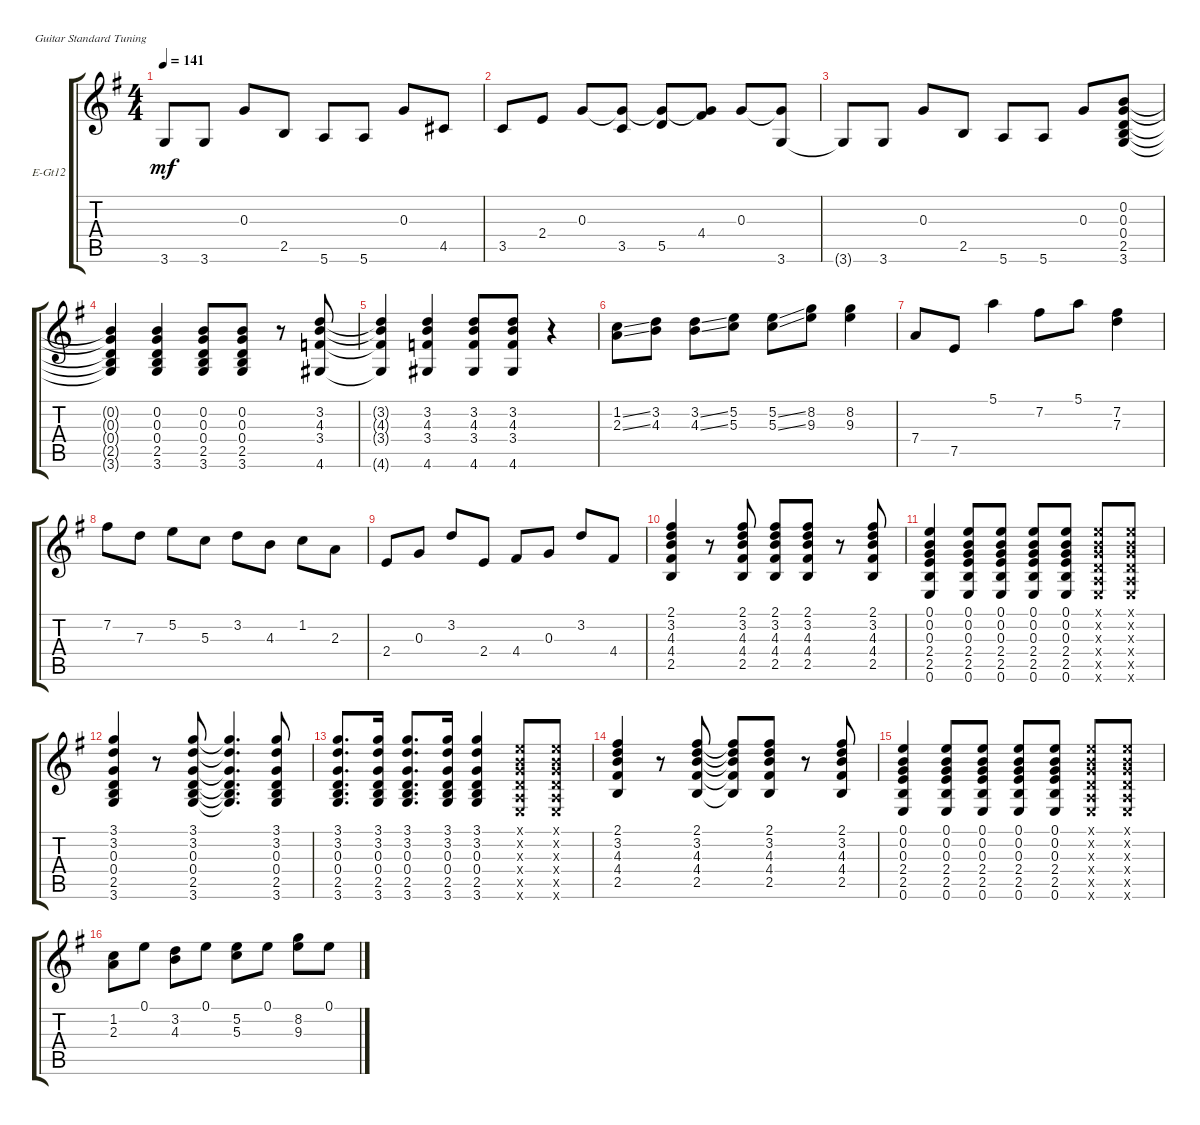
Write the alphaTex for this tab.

\defaultSystemsLayout 4
\bracketExtendMode groupsimilarinstruments
\firstSystemTrackNameOrientation horizontal
\otherSystemsTrackNameOrientation horizontal
\track ("12 St. Electric Guitar" "E-Gt12") {instrument electricguitarclean}
\staff {score tabs}
\tuning (E4 B3 G3 D3 A2 E2)
\ts (4 4)
\tempo 141
\clef g2
\scale
0.333333
\ks g
3.6{t}.8{dy mf} 3.6.8 0.3.8 2.5.8 5.6.8 5.6.8 0.3.8 4.5.8 |
\scale
0.333333 3.5.8 2.4.8 0.3.8 (3.5 0.3{t}).8 (5.5 0.3{t}).8 (4.4 0.3{t}).8 0.3.8 (0.3{t} 3.6).8 |
\scale
0.333333 3.6{t}.8 3.6.8 0.3.8 2.5.8 5.6.8 5.6.8 0.3.8 (2.5 3.6 0.4 0.3 0.2).8 |
\scale
0.333333 (0.2{t} 0.3{t} 0.4{t} 2.5{t} 3.6{t}).4 (3.6 2.5 0.4 0.3 0.2).4 (3.6 2.5 0.4 0.3 0.2).8 (3.6 2.5 0.4 0.3 0.2).8 r.8 (3.4 4.3 3.2 4.6).8 |
\scale
0.333333 (3.2{t} 4.3{t} 3.4{t} 4.6{t}).4 (3.2 4.3 3.4 4.6).4 (3.4 4.3 3.2 4.6).8 (3.4 4.3 3.2 4.6).8 r.4 |
\scale
0.333333 (2.3{ss} 1.2{ss}).8 (4.3 3.2).8 (4.3{ss} 3.2{ss}).8 (5.2 5.3).8 (5.3{ss} 5.2{ss}).8 (8.2 9.3).8 (9.3 8.2).4 |
\scale
0.333333 7.4.8 7.5.8 5.1.4 7.2.8 5.1.8 (7.2 7.3).4 |
\scale
0.333333 7.2.8 7.3.8 5.2.8 5.3.8 3.2.8 4.3.8 1.2.8 2.3.8 |
\scale
0.333333 2.4.8 0.3.8 3.2.8 2.4.8 4.4.8 0.3.8 3.2.8 4.4.8 |
\scale
0.333333 (2.5 4.4 4.3 3.2 2.1).4 r.8 (2.1 3.2 4.3 4.4 2.5).8 (2.1 3.2 4.3 4.4 2.5).8 (2.1 3.2 4.3 4.4 2.5).8 r.8 (2.1 3.2 4.3 4.4 2.5).8 |
\scale
0.333333 (0.1 0.2 0.3 2.4 2.5 0.6).4 (0.1 0.2 0.3 2.4 2.5 0.6).8 (0.1 0.2 0.3 2.4 2.5 0.6).8 (0.1 0.2 0.3 2.4 2.5 0.6).8 (0.1 0.2 0.3 2.4 2.5 0.6).8 (0.1{x} 0.2{x} 0.3{x} 0.4{x} 0.5{x} 0.6{x}).8 (0.6{x} 0.5{x} 0.4{x} 0.3{x} 0.2{x} 0.1{x}).8 |
\scale
0.333333 (3.1 3.2 0.3 0.4 2.5 3.6).4 r.8 (3.6 2.5 0.4 0.3 3.2 3.1).8 (3.1{t} 3.2{t} 0.3{t} 0.4{t} 2.5{t} 3.6{t}).4{d} (3.6 2.5 0.4 0.3 3.2 3.1).8 |
\scale
0.333333 (3.6 2.5 0.4 0.3 3.2 3.1).8{d} (3.6 2.5 0.4 0.3 3.2 3.1).16 (3.6 2.5 0.4 0.3 3.2 3.1).8{d} (3.6 2.5 0.4 0.3 3.2 3.1).16 (3.6 2.5 0.4 0.3 3.2 3.1).4 (0.6{x} 0.1{x} 0.2{x} 0.3{x} 0.4{x} 0.5{x}).8 (0.6{x} 0.5{x} 0.4{x} 0.3{x} 0.2{x} 0.1{x}).8 |
\scale
0.333333 (2.5 4.4 4.3 3.2 2.1).4 r.8 (2.1 3.2 4.3 4.4 2.5).8 (2.1{t} 3.2{t} 4.3{t} 4.4{t} 2.5{t}).8 (2.1 3.2 4.3 4.4 2.5).8 r.8 (2.1 3.2 4.3 4.4 2.5).8 |
\scale
0.333333 (0.1 0.2 0.3 2.4 2.5 0.6).4 (0.1 0.2 0.3 2.4 2.5 0.6).8 (0.1 0.2 0.3 2.4 2.5 0.6).8 (0.1 0.2 0.3 2.4 2.5 0.6).8 (0.1 0.2 0.3 2.4 2.5 0.6).8 (0.1{x} 0.2{x} 0.3{x} 0.4{x} 0.5{x} 0.6{x}).8 (0.6{x} 0.5{x} 0.4{x} 0.3{x} 0.2{x} 0.1{x}).8 |
\scale
0.333333 (2.3 1.2).8 0.1.8 (4.3 3.2).8 0.1.8 (5.3 5.2).8 0.1.8 (9.3 8.2).8 0.1.8
